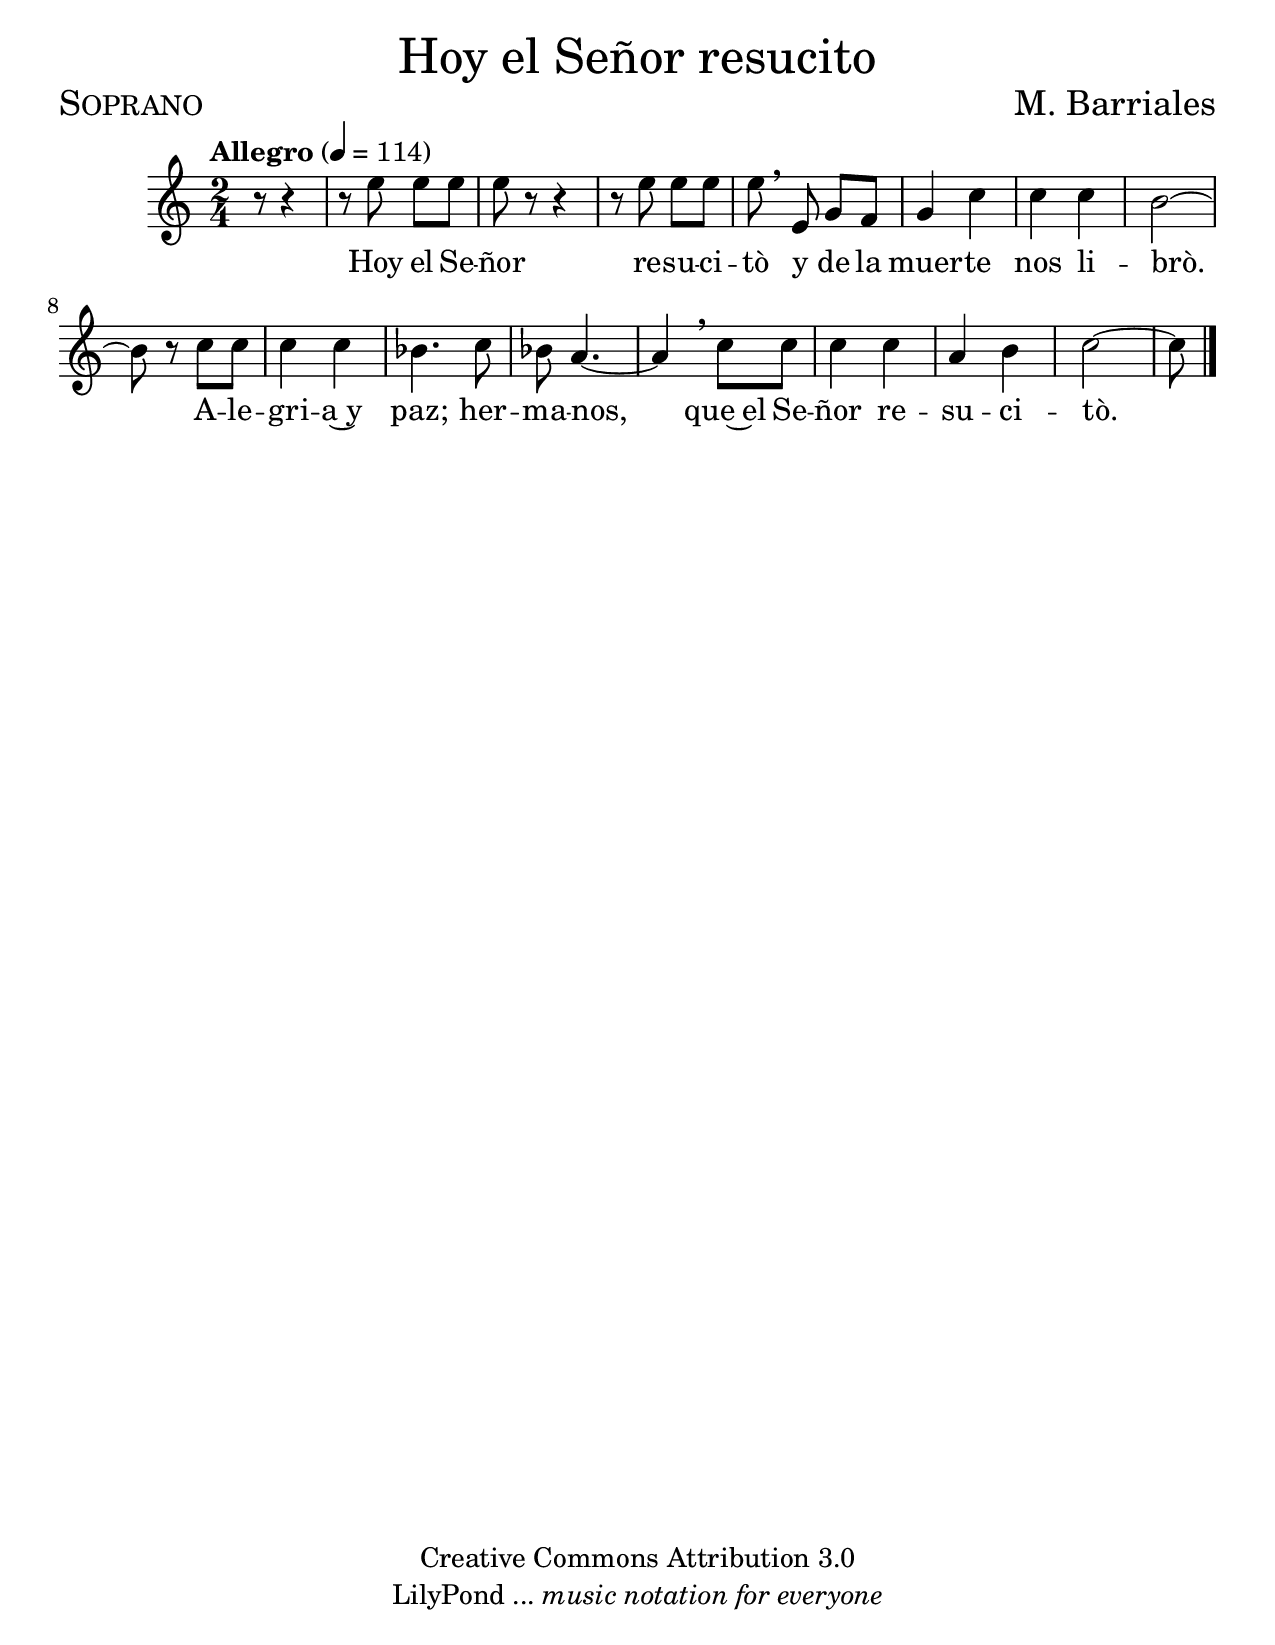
% ****************************************************************
%	Aleluya, mujeres santas - Soprano
%	by serach.sam@
% ****************************************************************
\language "espanol"
\version "2.19.49"

\include "melodia.ily"

#(set-global-staff-size 24)

% --- Parametro globales

\markup { \fill-line { \center-column { \fontsize #5 \titulo \fontsize #2 \subtitulo } } }
\markup { \fill-line { \fontsize #2 \smallCaps "Soprano" \fontsize #2 \autor  } }

\header {
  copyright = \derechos
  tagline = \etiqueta
  breakbefore = ##t
}

% --- Musica

% --- Letra

\score {
  <<
    \new Staff <<
      \new Voice = "voz" << \global \soprano >>
      \new Lyrics \lyricsto "voz" \letra
    >>
  >>
  \midi {}
  \layout {}
}

\paper {
  #(set-paper-size "letter")
}